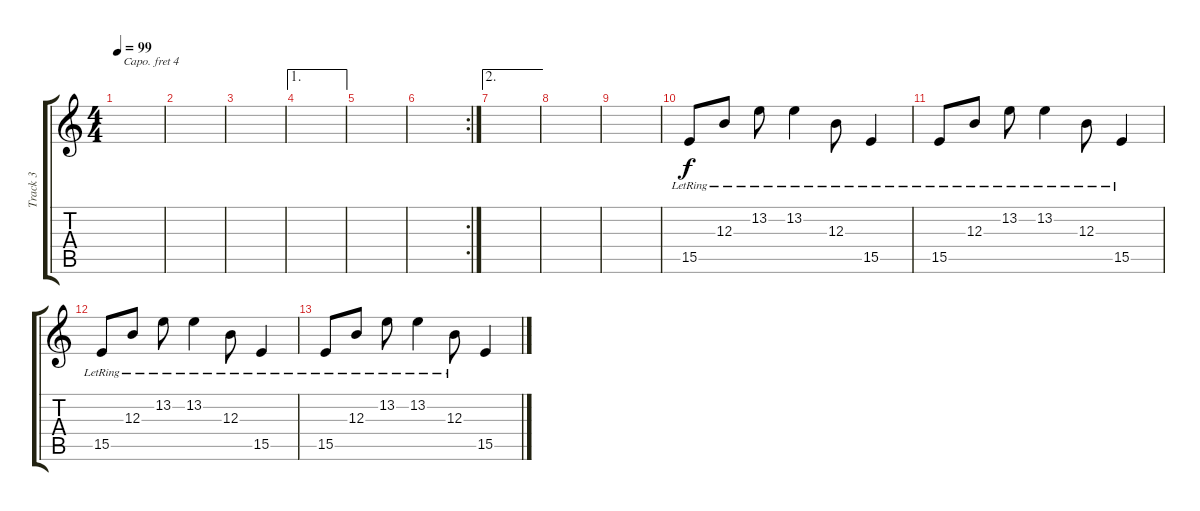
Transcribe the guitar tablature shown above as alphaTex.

\track ("Track 3" "Track 3") {instrument orchestralharp}
\staff {score tabs}
\capo 4
\tuning (E4 B3 G3 D3 A2 E2) {hide}
\ts (4 4)
\tempo 99
\clef g2
\ks c
|
|
|
\ae 1
|
|
\rc 2
|
\ae 2
|
|
|
15.5{lr}.8 12.3{lr}.8 13.2{lr}.8 13.2{lr}.4 12.3{lr}.8 15.5{lr}.4 |
15.5{lr}.8 12.3{lr}.8 13.2{lr}.8 13.2{lr}.4 12.3{lr}.8 15.5{lr}.4 |
15.5{lr}.8 12.3{lr}.8 13.2{lr}.8 13.2{lr}.4 12.3{lr}.8 15.5{lr}.4 |
15.5{lr}.8 12.3{lr}.8 13.2{lr}.8 13.2{lr}.4 12.3{lr}.8 15.5.4
